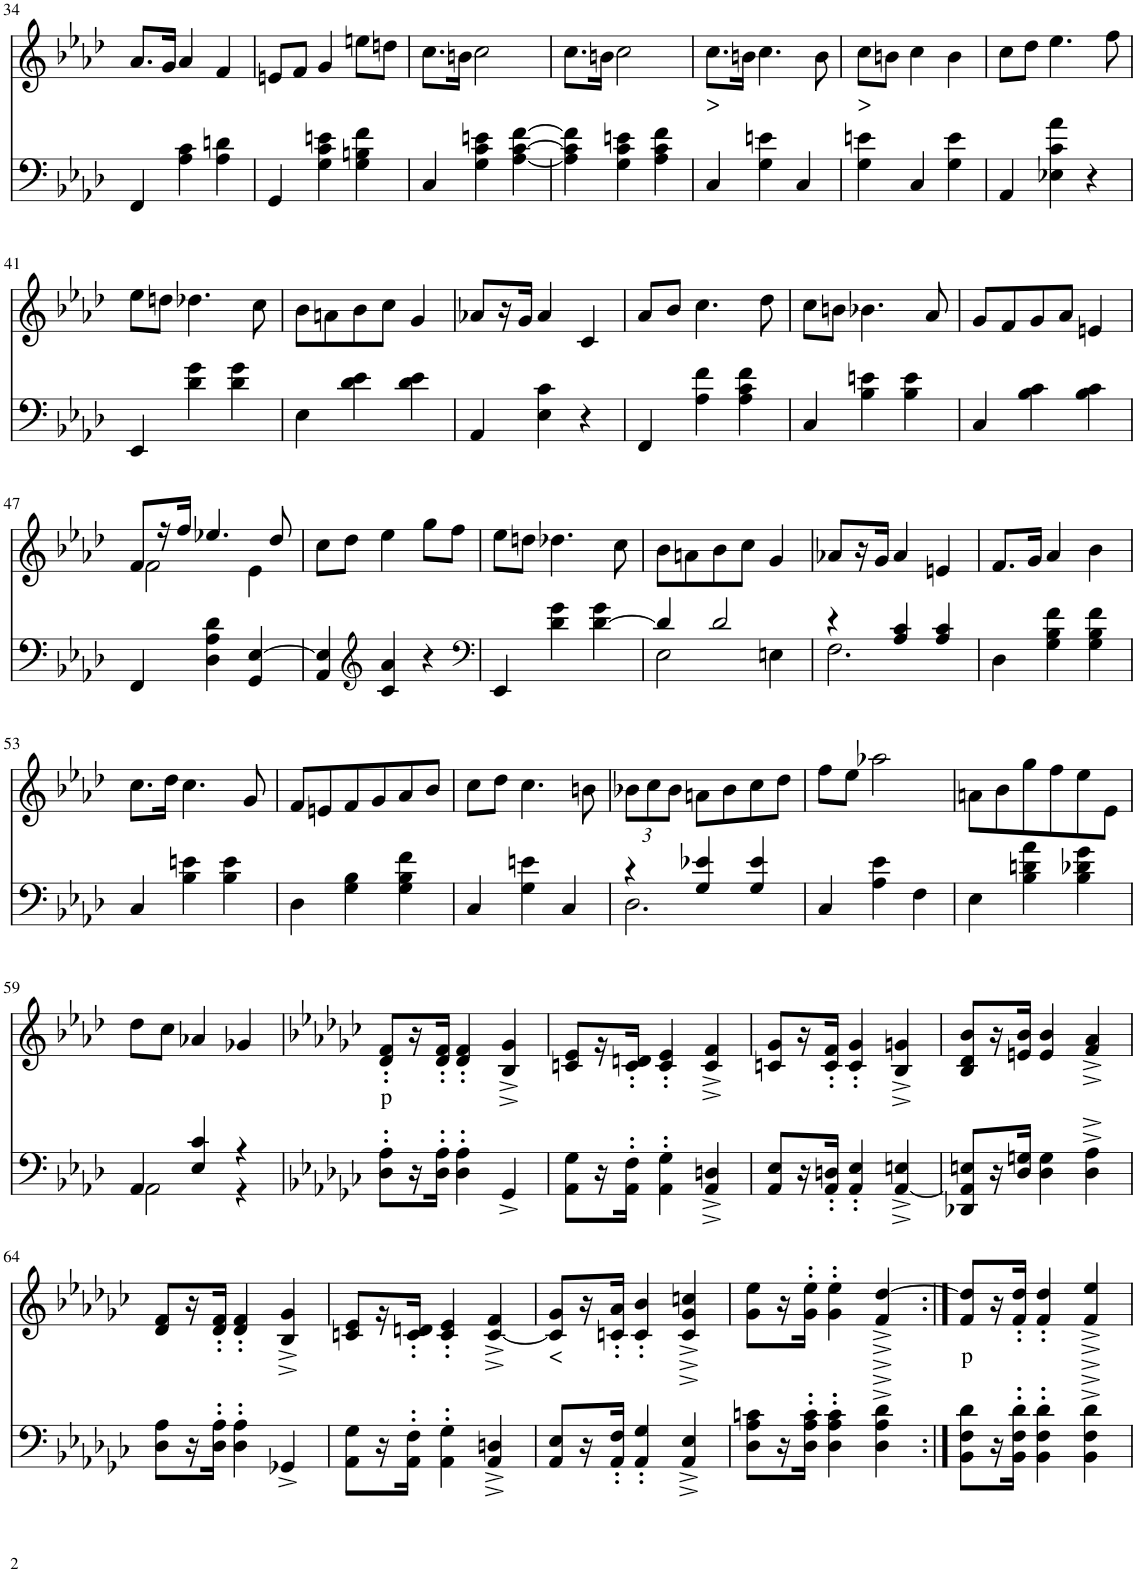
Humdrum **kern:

**kern	**kern	**text
*part2	*part1	*part1
*staff2	*staff1	*staff1
*I"piano	*I"piano	*
*I'Pno	*I'Pno	*
!!LO:PB:g=z
*clefF4	*clefG2	*
*k[b-e-a-d-]	*k[b-e-a-d-]	*
*A-:	*A-:	*
*M3/4	*M3/4	*
=34	=34	=34
4FF/	8.a-/L	.
.	16g/Jk	.
4A-\ 4c\	4a-/	.
4A-\ 4dn\	4f/	.
=35	=35	=35
4GG/	8en/L	.
.	8f/J	.
4G\ 4c\ 4en\	4g/	.
4G\ 4Bn\ 4f\	8een\L	.
.	8ddn\J	.
=36	=36	=36
4C/	8.cc\L	.
.	16bn\Jk	.
4G\ 4c\ 4en\	2cc\	.
[4A-\ [4c\ [4f\	.	.
=37	=37	=37
4A-\] 4c\] 4f\]	8.cc\L	.
.	16bn\Jk	.
4G\ 4c\ 4en\	2cc\	.
4A-\ 4c\ 4f\	.	.
=38	=38	=38
!	!	!LO:LY:b
4C/	8.cc\L	>
.	16bn\Jk	.
4G\ 4en\	4.cc\	.
4C/	.	.
.	8b\	.
=39	=39	=39
!	!	!LO:LY:b
4G\ 4en\	8cc\L	>
.	8bn\J	.
4C/	4cc\	.
4G\ 4e\	4b\	.
=40	=40	=40
4AA-/	8cc\L	.
.	8dd-\J	.
4E-X\ 4c\ 4a-\	4.ee-\	.
4r	.	.
.	8ff\	.
!!LO:LB:g=z
=41	=41	=41
4EE-/	8ee-\L	.
.	8ddn\J	.
4d-\ 4g\	4.dd-X\	.
4d-\ 4g\	.	.
.	8cc\	.
=42	=42	=42
4E-\	8b-\L	.
.	8an\	.
4d-\ 4e-\	8b-\	.
.	8cc\J	.
4d-\ 4e-\	4g/	.
=43	=43	=43
4AA-/	8a-X/L	.
.	16r	.
.	16g/JJ	.
4E-\ 4c\	4a-/	.
4r	4c/	.
=44	=44	=44
4FF/	8a-/L	.
.	8b-/J	.
4A-\ 4f\	4.cc\	.
4A-\ 4c\ 4f\	.	.
.	8dd-\	.
=45	=45	=45
4C/	8cc\L	.
.	8bn\J	.
4B-\ 4en\	4.b-X\	.
4B-\ 4e\	.	.
.	8a-/	.
=46	=46	=46
4C/	8g/L	.
.	8f/	.
4B-\ 4c\	8g/	.
.	8a-/J	.
4B-\ 4c\	4en/	.
!!LO:LB:g=z
=47	=47	=47
*	*^	*
4FF/	8f/L	2f\	.
.	16r	.	.
.	16ff/JJ	.	.
4D-\ 4A-\ 4d-\	4.ee-X/	.	.
4GG/ [4E-/	.	4e-\	.
.	8dd-/	.	.
*	*v	*v	*
=48	=48	=48
4AA-/ 4E-/]	8cc\L	.
.	8dd-\J	.
*clefG2	*	*
4c/ 4a-/	4ee-\	.
4r	8gg\L	.
.	8ff\J	.
=49	=49	=49
*clefF4	*	*
4EE-/	8ee-\L	.
.	8ddn\J	.
4d-\ 4g\	4.dd-X\	.
[4d-\ 4g\	.	.
.	8cc\	.
=50	=50	=50
*^	*	*
4d-/]	2E-\	8b-\L	.
.	.	8an\	.
2d-/	.	8b-\	.
.	.	8cc\J	.
.	4En\	4g/	.
=51	=51	=51	=51
4r	2.F\	8a-X/L	.
.	.	16r	.
.	.	16g/JJ	.
4A-/ 4c/	.	4a-/	.
4A-/ 4c/	.	4en/	.
*v	*v	*	*
=52	=52	=52
4D-\	8.f/L	.
.	16g/Jk	.
4G\ 4B-\ 4f\	4a-/	.
4G\ 4B-\ 4f\	4b-\	.
!!LO:LB:g=z
=53	=53	=53
4C/	8.cc\L	.
.	16dd-\Jk	.
4B-\ 4en\	4.cc\	.
4B-\ 4e\	.	.
.	8g/	.
=54	=54	=54
4D-\	8f/L	.
.	8en/	.
4G\ 4B-\	8f/	.
.	8g/	.
4G\ 4B-\ 4f\	8a-/	.
.	8b-/J	.
=55	=55	=55
4C/	8cc\L	.
.	8dd-\J	.
4G\ 4en\	4.cc\	.
4C/	.	.
.	8bn\	.
=56	=56	=56
*^	*	*
*	*	*Xbrackettup	*
4r	2.D-\	12b-X\L	.
.	.	12cc\	.
.	.	12b-\J	.
4G/ 4e-X/	.	8an\L	.
.	.	8b-\	.
4G/ 4e-/	.	8cc\	.
.	.	8dd-\J	.
*v	*v	*	*
=57	=57	=57
4C/	8ff\L	.
.	8ee-\J	.
4A-\ 4e-\	2aa-X\	.
4F\	.	.
=58	=58	=58
4E-\	8an\L	.
.	8b-\	.
4B-\ 4dn\ 4a-\	8gg\	.
.	8ff\	.
4B-\ 4d-X\ 4g\	8ee-\	.
.	8e-\J	.
!!LO:LB:g=z
=59	=59	=59
*^	*	*
4AA-/	2AA-\	8dd-\L	.
.	.	8cc\J	.
4E-/ 4c/	.	4a-X/	.
4r	4r	4g-X/	.
*v	*v	*	*
=60	=60	=60
*k[b-e-a-d-g-c-]	*k[b-e-a-d-g-c-]	*
*^	*	*
!	!	!	!LO:LY:b
*v	*v	*	*
8D-\' 8A-\'L	8d-/' 8f/'L	p
16r	16r	.
16D-\' 16A-\'JJ	16d-/' 16f/'JJ	.
4D-\' 4A-\'	4d-/' 4f/'	.
4GG-^/	4B-/^ 4g-/^	.
=61	=61	=61
8AA-\ 8G-\L	8cn/ 8e-/L	.
16r	16r	.
16AA-\' 16F\'JJ	16c/' 16dn/'JJ	.
4AA-\' 4G-\'	4c/' 4e-/'	.
4AA-/^ 4Dn/^	4c/^ 4f/^	.
=62	=62	=62
8AA-/ 8E-/L	8cn/ 8g-/L	.
16r	16r	.
16AA-/' 16Dn/'JJ	16c/' 16f/'JJ	.
4AA-/' 4E-/'	4c/' 4g-/'	.
[4AA-/^ 4En/^	4B-/^ 4gn/^	.
=63	=63	=63
8DD-X/ 8AA-/] 8En/L	8B-/ 8d-/ 8b-/L	.
16r	16r	.
16D-/ 16Gn/JJ	16en/ 16b-/JJ	.
4D-\ 4G\	4e/ 4b-/	.
4D-\^ 4A-\^	4f/^ 4a-/^	.
!!LO:LB:g=z
=64	=64	=64
8D-\ 8A-\L	8d-/ 8f/L	.
16r	16r	.
16D-\' 16A-\'JJ	16d-/' 16f/'JJ	.
4D-\' 4A-\'	4d-/' 4f/'	.
4GG-X^/	4B-/^ 4g-/^	.
=65	=65	=65
8AA-\ 8G-\L	8cn/ 8e-/L	.
16r	16r	.
16AA-\' 16F\'JJ	16c/' 16dn/'JJ	.
4AA-\' 4G-\'	4c/' 4e-/'	.
4AA-/^ 4Dn/^	[4c/^ 4f/^	.
=66	=66	=66
!	!	!LO:LY:b
8AA-/ 8E-/L	8c/] 8g-/L	<
16r	16r	.
16AA-/' 16F/'JJ	16cn/' 16a-/'JJ	.
4AA-/' 4G-/'	4c/' 4b-/'	.
4AA-/^ 4E-/^	4c/^ 4g-/^ 4ccn/^	.
=67	=67	=67
8D-\ 8A-\ 8cn\L	8g-\ 8ee-\L	.
16r	16r	.
16D-\' 16A-\' 16c\'JJ	16g-\' 16ee-\'JJ	.
4D-\' 4A-\' 4c\'	4g-\' 4ee-\'	.
4D-\^ 4A-\^ 4d-\^	4f/^ [4dd-/^	.
=68:|!	=68:|!	=68:|!
!	!	!LO:LY:b
8BB-\ 8F\ 8d-\L	8f/ 8dd-/]L	p
16r	16r	.
16BB-\' 16F\' 16d-\'JJ	16f/' 16dd-/'JJ	.
4BB-\' 4F\' 4d-\'	4f/' 4dd-/'	.
4BB-\^ 4F\^ 4d-\^	4f/^ 4ee-/^	.
=	=	=
*-	*-	*-
